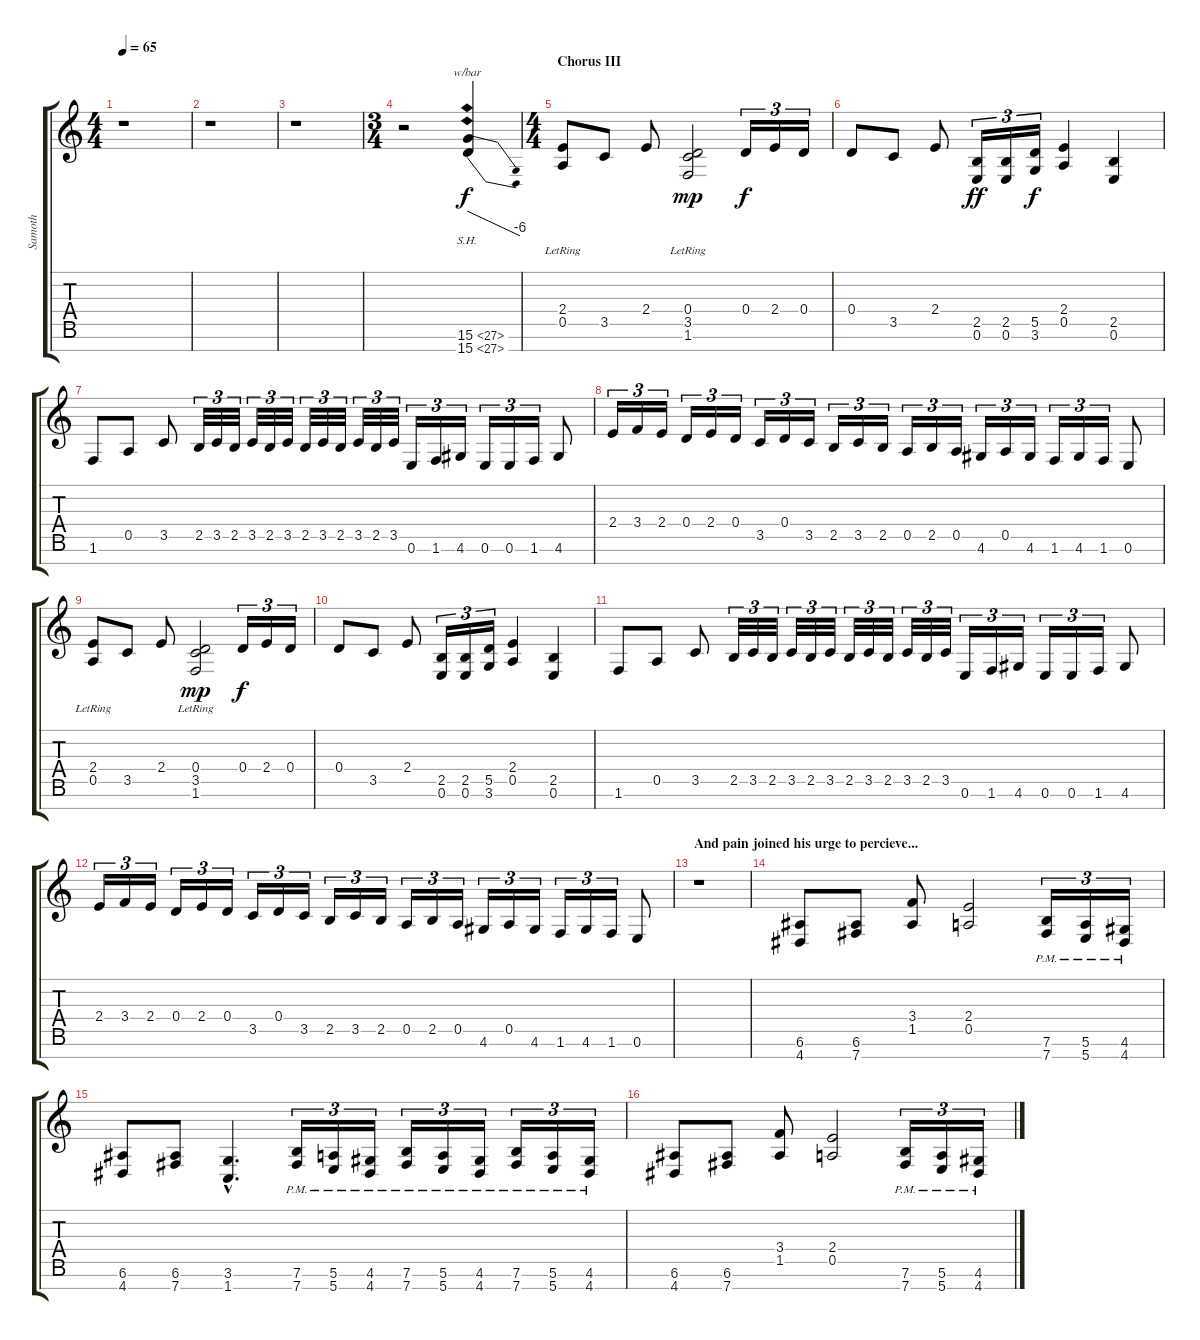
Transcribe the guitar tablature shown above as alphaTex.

\track ("Samoth" "Samoth") {instrument distortionguitar}
\staff {score tabs}
\tuning (E4 B3 G3 D3 A2 E2 B1) {hide}
\ts (4 4)
\tempo 65
\clef g2
\ks c
r.1{dy f} |
r.1 |
r.1 |
\ts (3 4)
r.2 (15.6{sh 12} 15.7{sh 12}).4{tbe (dive default 0 0 60 -24)} |
\ts (4 4)
\section ("" "Chorus III")
(2.4{lr} 0.5{lr}).8 3.5.8 2.4.8 (0.4 3.5{lr} 1.6{lr}).2{dy mp} 0.4.16{tu (3 2) dy f} 2.4.16{tu (3 2)} 0.4.16{tu (3 2)} |
0.4.8 3.5.8 2.4.8 (2.5 0.6).16{tu (3 2) dy ff} (2.5 0.6).16{tu (3 2)} (5.5 3.6).16{tu (3 2) dy f} (2.4 0.5).4 (2.5 0.6).4 |
1.6.8 0.5.8 3.5.8 2.5.32{tu (3 2)} 3.5.32{tu (3 2)} 2.5.32{tu (3 2)} 3.5.32{tu (3 2)} 2.5.32{tu (3 2)} 3.5.32{tu (3 2)} 2.5.32{tu (3 2)} 3.5.32{tu (3 2)} 2.5.32{tu (3 2)} 3.5.32{tu (3 2)} 2.5.32{tu (3 2)} 3.5.32{tu (3 2)} 0.6.16{tu (3 2)} 1.6.16{tu (3 2)} 4.6.16{tu (3 2)} 0.6.16{tu (3 2)} 0.6.16{tu (3 2)} 1.6.16{tu (3 2)} 4.6.8 |
2.4.16{tu (3 2)} 3.4.16{tu (3 2)} 2.4.16{tu (3 2)} 0.4.16{tu (3 2)} 2.4.16{tu (3 2)} 0.4.16{tu (3 2)} 3.5.16{tu (3 2)} 0.4.16{tu (3 2)} 3.5.16{tu (3 2)} 2.5.16{tu (3 2)} 3.5.16{tu (3 2)} 2.5.16{tu (3 2)} 0.5.16{tu (3 2)} 2.5.16{tu (3 2)} 0.5.16{tu (3 2)} 4.6.16{tu (3 2)} 0.5.16{tu (3 2)} 4.6.16{tu (3 2)} 1.6.16{tu (3 2)} 4.6.16{tu (3 2)} 1.6.16{tu (3 2)} 0.6.8 |
(2.4{lr} 0.5{lr}).8 3.5.8 2.4.8 (0.4 3.5{lr} 1.6{lr}).2{dy mp} 0.4.16{tu (3 2) dy f} 2.4.16{tu (3 2)} 0.4.16{tu (3 2)} |
0.4.8 3.5.8 2.4.8 (2.5 0.6).16{tu (3 2)} (2.5 0.6).16{tu (3 2)} (5.5 3.6).16{tu (3 2)} (2.4 0.5).4 (2.5 0.6).4 |
1.6.8 0.5.8 3.5.8 2.5.32{tu (3 2)} 3.5.32{tu (3 2)} 2.5.32{tu (3 2)} 3.5.32{tu (3 2)} 2.5.32{tu (3 2)} 3.5.32{tu (3 2)} 2.5.32{tu (3 2)} 3.5.32{tu (3 2)} 2.5.32{tu (3 2)} 3.5.32{tu (3 2)} 2.5.32{tu (3 2)} 3.5.32{tu (3 2)} 0.6.16{tu (3 2)} 1.6.16{tu (3 2)} 4.6.16{tu (3 2)} 0.6.16{tu (3 2)} 0.6.16{tu (3 2)} 1.6.16{tu (3 2)} 4.6.8 |
2.4.16{tu (3 2)} 3.4.16{tu (3 2)} 2.4.16{tu (3 2)} 0.4.16{tu (3 2)} 2.4.16{tu (3 2)} 0.4.16{tu (3 2)} 3.5.16{tu (3 2)} 0.4.16{tu (3 2)} 3.5.16{tu (3 2)} 2.5.16{tu (3 2)} 3.5.16{tu (3 2)} 2.5.16{tu (3 2)} 0.5.16{tu (3 2)} 2.5.16{tu (3 2)} 0.5.16{tu (3 2)} 4.6.16{tu (3 2)} 0.5.16{tu (3 2)} 4.6.16{tu (3 2)} 1.6.16{tu (3 2)} 4.6.16{tu (3 2)} 1.6.16{tu (3 2)} 0.6.8 |
\section ("" "And pain joined his urge to percieve...")
r.1 |
(6.6 4.7).8{balance 8} (6.6 7.7).8 (3.4 1.5).8 (2.4 0.5).2 (7.6{pm} 7.7{pm}).16{tu (3 2)} (5.6{pm} 5.7{pm}).16{tu (3 2)} (4.6{pm} 4.7{pm}).16{tu (3 2)} |
(6.6 4.7).8 (6.6 7.7).8 (3.6{hac} 1.7{hac}).4{d} (7.6{pm} 7.7{pm}).16{tu (3 2)} (5.6{pm} 5.7{pm}).16{tu (3 2)} (4.6{pm} 4.7{pm}).16{tu (3 2)} (7.6{pm} 7.7{pm}).16{tu (3 2)} (5.6{pm} 5.7{pm}).16{tu (3 2)} (4.6{pm} 4.7{pm}).16{tu (3 2)} (7.6{pm} 7.7{pm}).16{tu (3 2)} (5.6{pm} 5.7{pm}).16{tu (3 2)} (4.6{pm} 4.7{pm}).16{tu (3 2)} |
(6.6 4.7).8 (6.6 7.7).8 (3.4 1.5).8 (2.4 0.5).2 (7.6{pm} 7.7{pm}).16{tu (3 2)} (5.6{pm} 5.7{pm}).16{tu (3 2)} (4.6{pm} 4.7{pm}).16{tu (3 2)}
